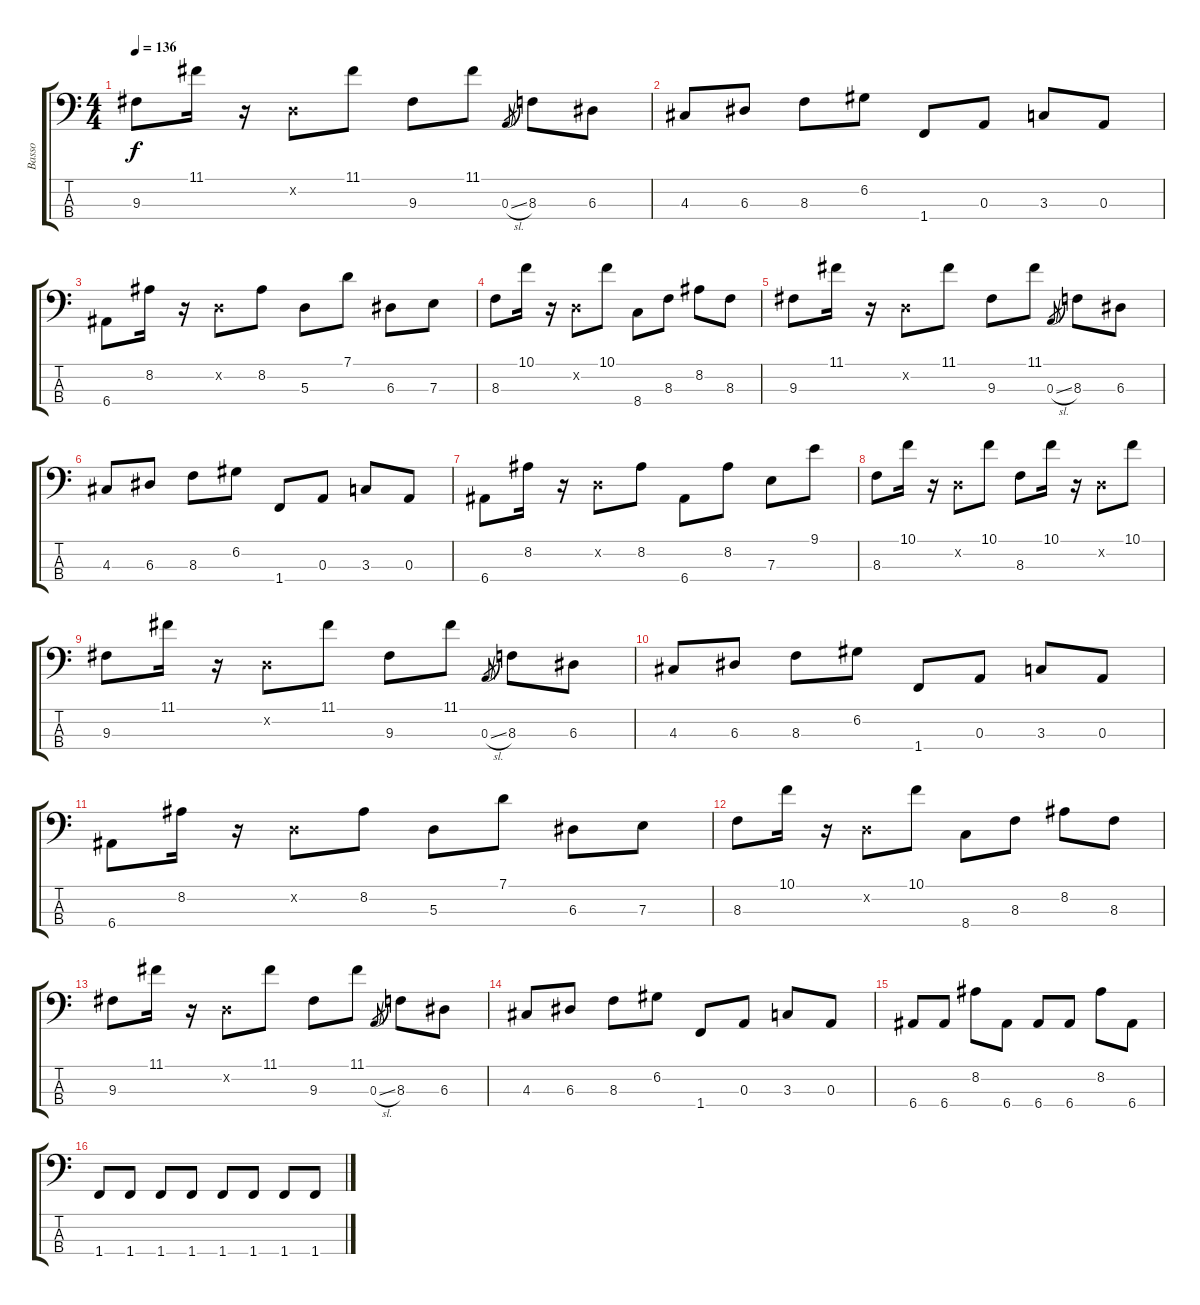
\track ("Basso" "Basso") {instrument electricbasspick}
\staff {score tabs}
\tuning (G2 D2 A1 E1) {hide}
\ts (4 4)
\tempo 136
\clef f4
\ks c
9.3.8{dy f} 11.1.16 r.16 0.2{x}.8 11.1.8 9.3.8 11.1.8 0.3{sl}.8{gr} 8.3.8 6.3.8 |
4.3.8 6.3.8 8.3.8 6.2.8 1.4.8 0.3.8 3.3.8 0.3.8 |
6.4.8 8.2.16 r.16 0.2{x}.8 8.2.8 5.3.8 7.1.8 6.3.8 7.3.8 |
8.3.8 10.1.16 r.16 0.2{x}.8 10.1.8 8.4.8 8.3.8 8.2.8 8.3.8 |
9.3.8 11.1.16 r.16 0.2{x}.8 11.1.8 9.3.8 11.1.8 0.3{sl}.8{gr} 8.3.8 6.3.8 |
4.3.8 6.3.8 8.3.8 6.2.8 1.4.8 0.3.8 3.3.8 0.3.8 |
6.4.8 8.2.16 r.16 0.2{x}.8 8.2.8 6.4.8 8.2.8 7.3.8 9.1.8 |
8.3.8 10.1.16 r.16 0.2{x}.8 10.1.8 8.3.8 10.1.16 r.16 0.2{x}.8 10.1.8 |
9.3.8 11.1.16 r.16 0.2{x}.8 11.1.8 9.3.8 11.1.8 0.3{sl}.8{gr} 8.3.8 6.3.8 |
4.3.8 6.3.8 8.3.8 6.2.8 1.4.8 0.3.8 3.3.8 0.3.8 |
6.4.8 8.2.16 r.16 0.2{x}.8 8.2.8 5.3.8 7.1.8 6.3.8 7.3.8 |
8.3.8 10.1.16 r.16 0.2{x}.8 10.1.8 8.4.8 8.3.8 8.2.8 8.3.8 |
9.3.8 11.1.16 r.16 0.2{x}.8 11.1.8 9.3.8 11.1.8 0.3{sl}.8{gr} 8.3.8 6.3.8 |
4.3.8 6.3.8 8.3.8 6.2.8 1.4.8 0.3.8 3.3.8 0.3.8 |
6.4.8 6.4.8 8.2.8 6.4.8 6.4.8 6.4.8 8.2.8 6.4.8 |
1.4.8 1.4.8 1.4.8 1.4.8 1.4.8 1.4.8 1.4.8 1.4.8
